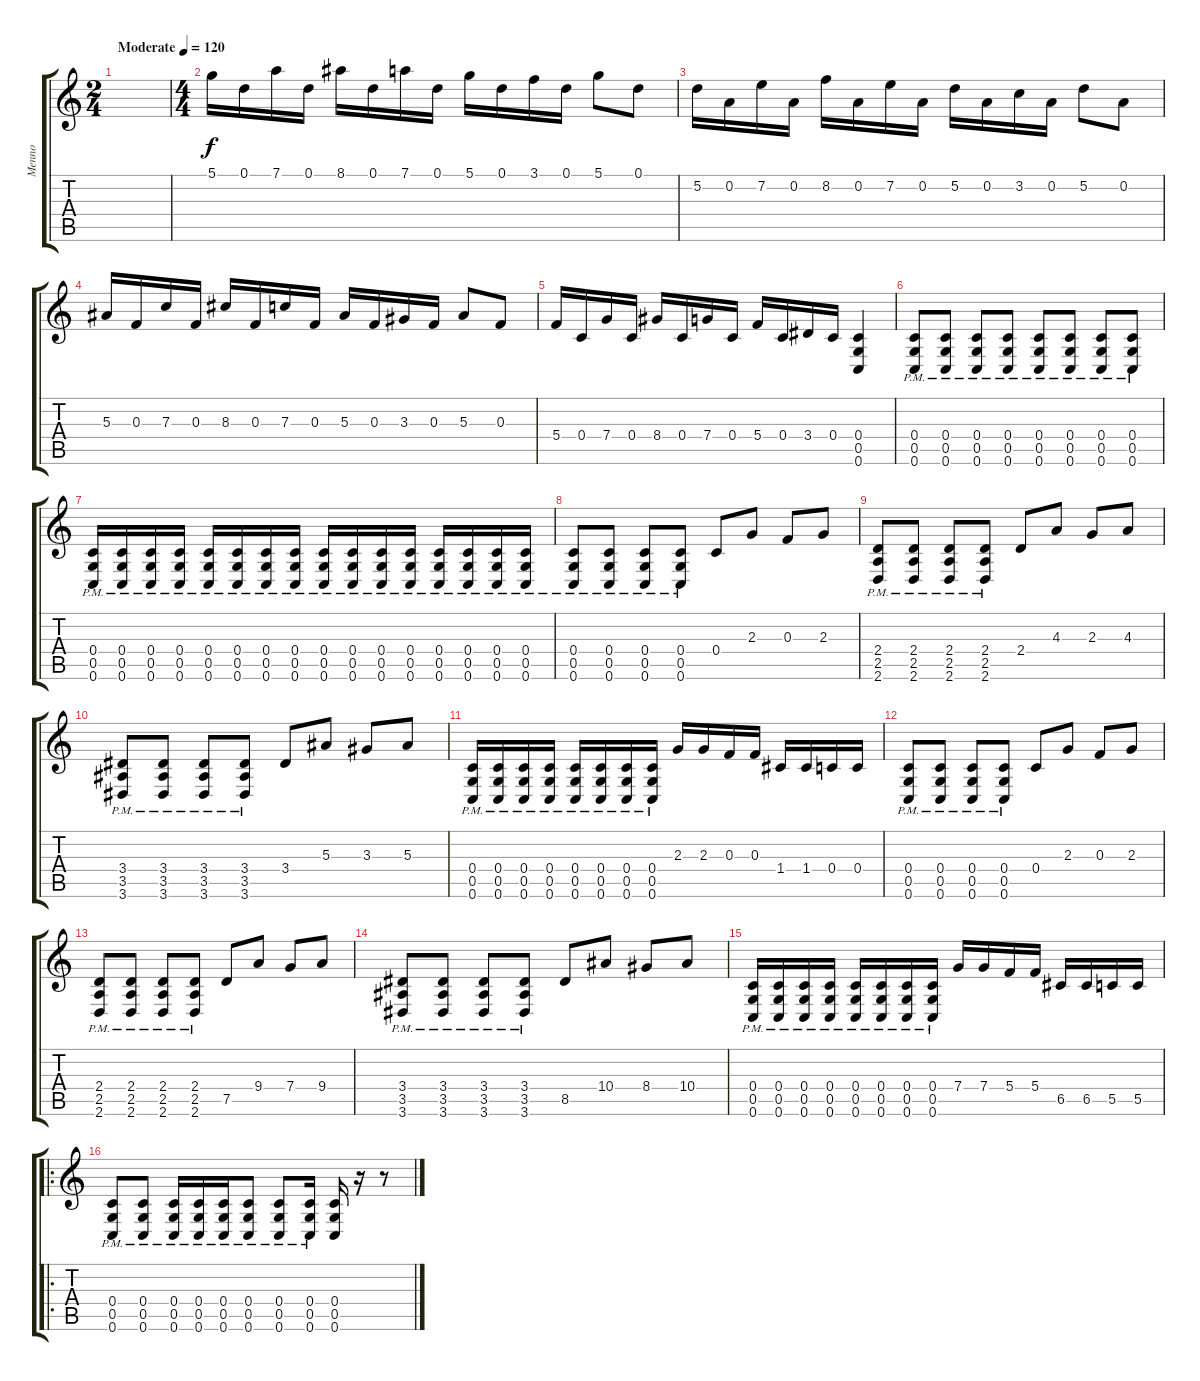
\track ("Menno" "Menno") {instrument distortionguitar}
\staff {score tabs}
\tuning (D4 A3 F3 C3 G2 C2) {hide}
\ts (2 4)
\tempo (120 "Moderate")
\clef g2
\ks c
|
\ts (4 4)
5.1.16 0.1.16 7.1.16 0.1.16 8.1.16 0.1.16 7.1.16 0.1.16 5.1.16 0.1.16 3.1.16 0.1.16 5.1.8 0.1.8 |
5.2.16 0.2.16 7.2.16 0.2.16 8.2.16 0.2.16 7.2.16 0.2.16 5.2.16 0.2.16 3.2.16 0.2.16 5.2.8 0.2.8 |
5.3.16 0.3.16 7.3.16 0.3.16 8.3.16 0.3.16 7.3.16 0.3.16 5.3.16 0.3.16 3.3.16 0.3.16 5.3.8 0.3.8 |
5.4.16 0.4.16 7.4.16 0.4.16 8.4.16 0.4.16 7.4.16 0.4.16 5.4.16 0.4.16 3.4.16 0.4.16 (0.4 0.5 0.6).4 |
(0.4{pm} 0.5{pm} 0.6{pm}).8 (0.4{pm} 0.5{pm} 0.6{pm}).8 (0.4{pm} 0.5{pm} 0.6{pm}).8 (0.4{pm} 0.5{pm} 0.6{pm}).8 (0.4{pm} 0.5{pm} 0.6{pm}).8 (0.4{pm} 0.5{pm} 0.6{pm}).8 (0.4{pm} 0.5{pm} 0.6{pm}).8 (0.4{pm} 0.5{pm} 0.6{pm}).8 |
(0.4{pm} 0.5{pm} 0.6{pm}).16 (0.4{pm} 0.5{pm} 0.6{pm}).16 (0.4{pm} 0.5{pm} 0.6{pm}).16 (0.4{pm} 0.5{pm} 0.6{pm}).16 (0.4{pm} 0.5{pm} 0.6{pm}).16 (0.4{pm} 0.5{pm} 0.6{pm}).16 (0.4{pm} 0.5{pm} 0.6{pm}).16 (0.4{pm} 0.5{pm} 0.6{pm}).16 (0.4{pm} 0.5{pm} 0.6{pm}).16 (0.4{pm} 0.5{pm} 0.6{pm}).16 (0.4{pm} 0.5{pm} 0.6{pm}).16 (0.4{pm} 0.5{pm} 0.6{pm}).16 (0.4{pm} 0.5{pm} 0.6{pm}).16 (0.4{pm} 0.5{pm} 0.6{pm}).16 (0.4{pm} 0.5{pm} 0.6{pm}).16 (0.4{pm} 0.5{pm} 0.6{pm}).16 |
(0.4{pm} 0.5{pm} 0.6{pm}).8 (0.4{pm} 0.5{pm} 0.6{pm}).8 (0.4{pm} 0.5{pm} 0.6{pm}).8 (0.4{pm} 0.5{pm} 0.6{pm}).8 0.4.8 2.3.8 0.3.8 2.3.8 |
(2.4{pm} 2.5{pm} 2.6{pm}).8 (2.4{pm} 2.5{pm} 2.6{pm}).8 (2.4{pm} 2.5{pm} 2.6{pm}).8 (2.4{pm} 2.5{pm} 2.6{pm}).8 2.4.8 4.3.8 2.3.8 4.3.8 |
(3.4{pm} 3.5{pm} 3.6{pm}).8 (3.4{pm} 3.5{pm} 3.6{pm}).8 (3.4{pm} 3.5{pm} 3.6{pm}).8 (3.4{pm} 3.5{pm} 3.6{pm}).8 3.4.8 5.3.8 3.3.8 5.3.8 |
(0.4{pm} 0.5{pm} 0.6{pm}).16 (0.4{pm} 0.5{pm} 0.6{pm}).16 (0.4{pm} 0.5{pm} 0.6{pm}).16 (0.4{pm} 0.5{pm} 0.6{pm}).16 (0.4{pm} 0.5{pm} 0.6{pm}).16 (0.4{pm} 0.5{pm} 0.6{pm}).16 (0.4{pm} 0.5{pm} 0.6{pm}).16 (0.4{pm} 0.5{pm} 0.6{pm}).16 2.3.16 2.3.16 0.3.16 0.3.16 1.4.16 1.4.16 0.4.16 0.4.16 |
(0.4{pm} 0.5{pm} 0.6{pm}).8 (0.4{pm} 0.5{pm} 0.6{pm}).8 (0.4{pm} 0.5{pm} 0.6{pm}).8 (0.4{pm} 0.5{pm} 0.6{pm}).8 0.4.8 2.3.8 0.3.8 2.3.8 |
(2.4{pm} 2.5{pm} 2.6{pm}).8 (2.4{pm} 2.5{pm} 2.6{pm}).8 (2.4{pm} 2.5{pm} 2.6{pm}).8 (2.4{pm} 2.5{pm} 2.6{pm}).8 7.5.8 9.4.8 7.4.8 9.4.8 |
(3.4{pm} 3.5{pm} 3.6{pm}).8 (3.4{pm} 3.5{pm} 3.6{pm}).8 (3.4{pm} 3.5{pm} 3.6{pm}).8 (3.4{pm} 3.5{pm} 3.6{pm}).8 8.5.8 10.4.8 8.4.8 10.4.8 |
(0.4{pm} 0.5{pm} 0.6{pm}).16 (0.4{pm} 0.5{pm} 0.6{pm}).16 (0.4{pm} 0.5{pm} 0.6{pm}).16 (0.4{pm} 0.5{pm} 0.6{pm}).16 (0.4{pm} 0.5{pm} 0.6{pm}).16 (0.4{pm} 0.5{pm} 0.6{pm}).16 (0.4{pm} 0.5{pm} 0.6{pm}).16 (0.4{pm} 0.5{pm} 0.6{pm}).16 7.4.16 7.4.16 5.4.16 5.4.16 6.5.16 6.5.16 5.5.16 5.5.16 |
\ro
(0.4{pm} 0.5{pm} 0.6{pm}).8 (0.4{pm} 0.5{pm} 0.6{pm}).8 (0.4{pm} 0.5{pm} 0.6{pm}).16 (0.4{pm} 0.5{pm} 0.6{pm}).16 (0.4{pm} 0.5{pm} 0.6{pm}).16 (0.4{pm} 0.5{pm} 0.6{pm}).8 (0.4{pm} 0.5{pm} 0.6{pm}).8 (0.4{pm} 0.5{pm} 0.6{pm}).16 (0.4 0.5 0.6).16 r.16 r.8
